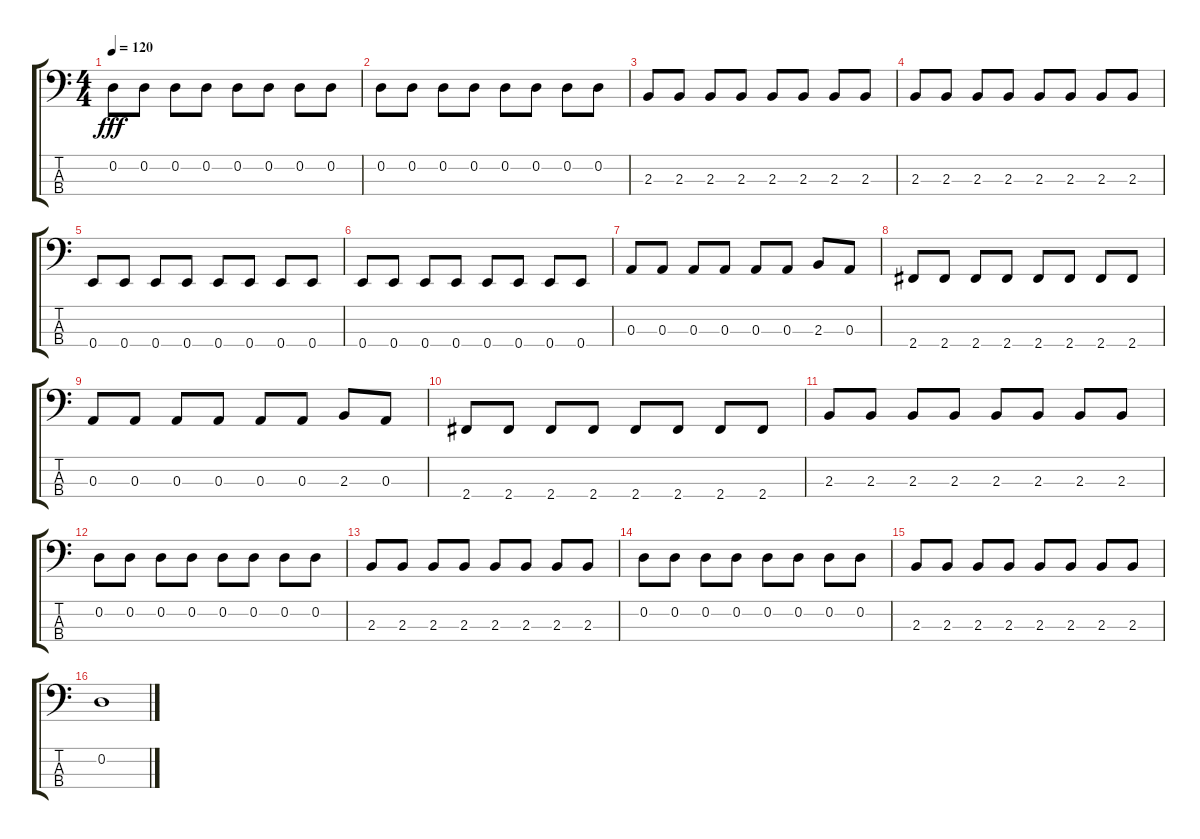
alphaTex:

\track "" {instrument electricbassfinger}
\staff {score tabs}
\tuning (G2 D2 A1 E1) {hide}
\ts (4 4)
\tempo 120
\clef f4
\ks c
0.2.8{dy fff} 0.2.8 0.2.8 0.2.8 0.2.8 0.2.8 0.2.8 0.2.8 |
0.2.8 0.2.8 0.2.8 0.2.8 0.2.8 0.2.8 0.2.8 0.2.8 |
2.3.8 2.3.8 2.3.8 2.3.8 2.3.8 2.3.8 2.3.8 2.3.8 |
2.3.8 2.3.8 2.3.8 2.3.8 2.3.8 2.3.8 2.3.8 2.3.8 |
0.4.8 0.4.8 0.4.8 0.4.8 0.4.8 0.4.8 0.4.8 0.4.8 |
0.4.8 0.4.8 0.4.8 0.4.8 0.4.8 0.4.8 0.4.8 0.4.8 |
0.3.8 0.3.8 0.3.8 0.3.8 0.3.8 0.3.8 2.3.8 0.3.8 |
2.4.8 2.4.8 2.4.8 2.4.8 2.4.8 2.4.8 2.4.8 2.4.8 |
0.3.8 0.3.8 0.3.8 0.3.8 0.3.8 0.3.8 2.3.8 0.3.8 |
2.4.8 2.4.8 2.4.8 2.4.8 2.4.8 2.4.8 2.4.8 2.4.8 |
2.3.8 2.3.8 2.3.8 2.3.8 2.3.8 2.3.8 2.3.8 2.3.8 |
0.2.8 0.2.8 0.2.8 0.2.8 0.2.8 0.2.8 0.2.8 0.2.8 |
2.3.8 2.3.8 2.3.8 2.3.8 2.3.8 2.3.8 2.3.8 2.3.8 |
0.2.8 0.2.8 0.2.8 0.2.8 0.2.8 0.2.8 0.2.8 0.2.8 |
2.3.8 2.3.8 2.3.8 2.3.8 2.3.8 2.3.8 2.3.8 2.3.8 |
0.2.1
